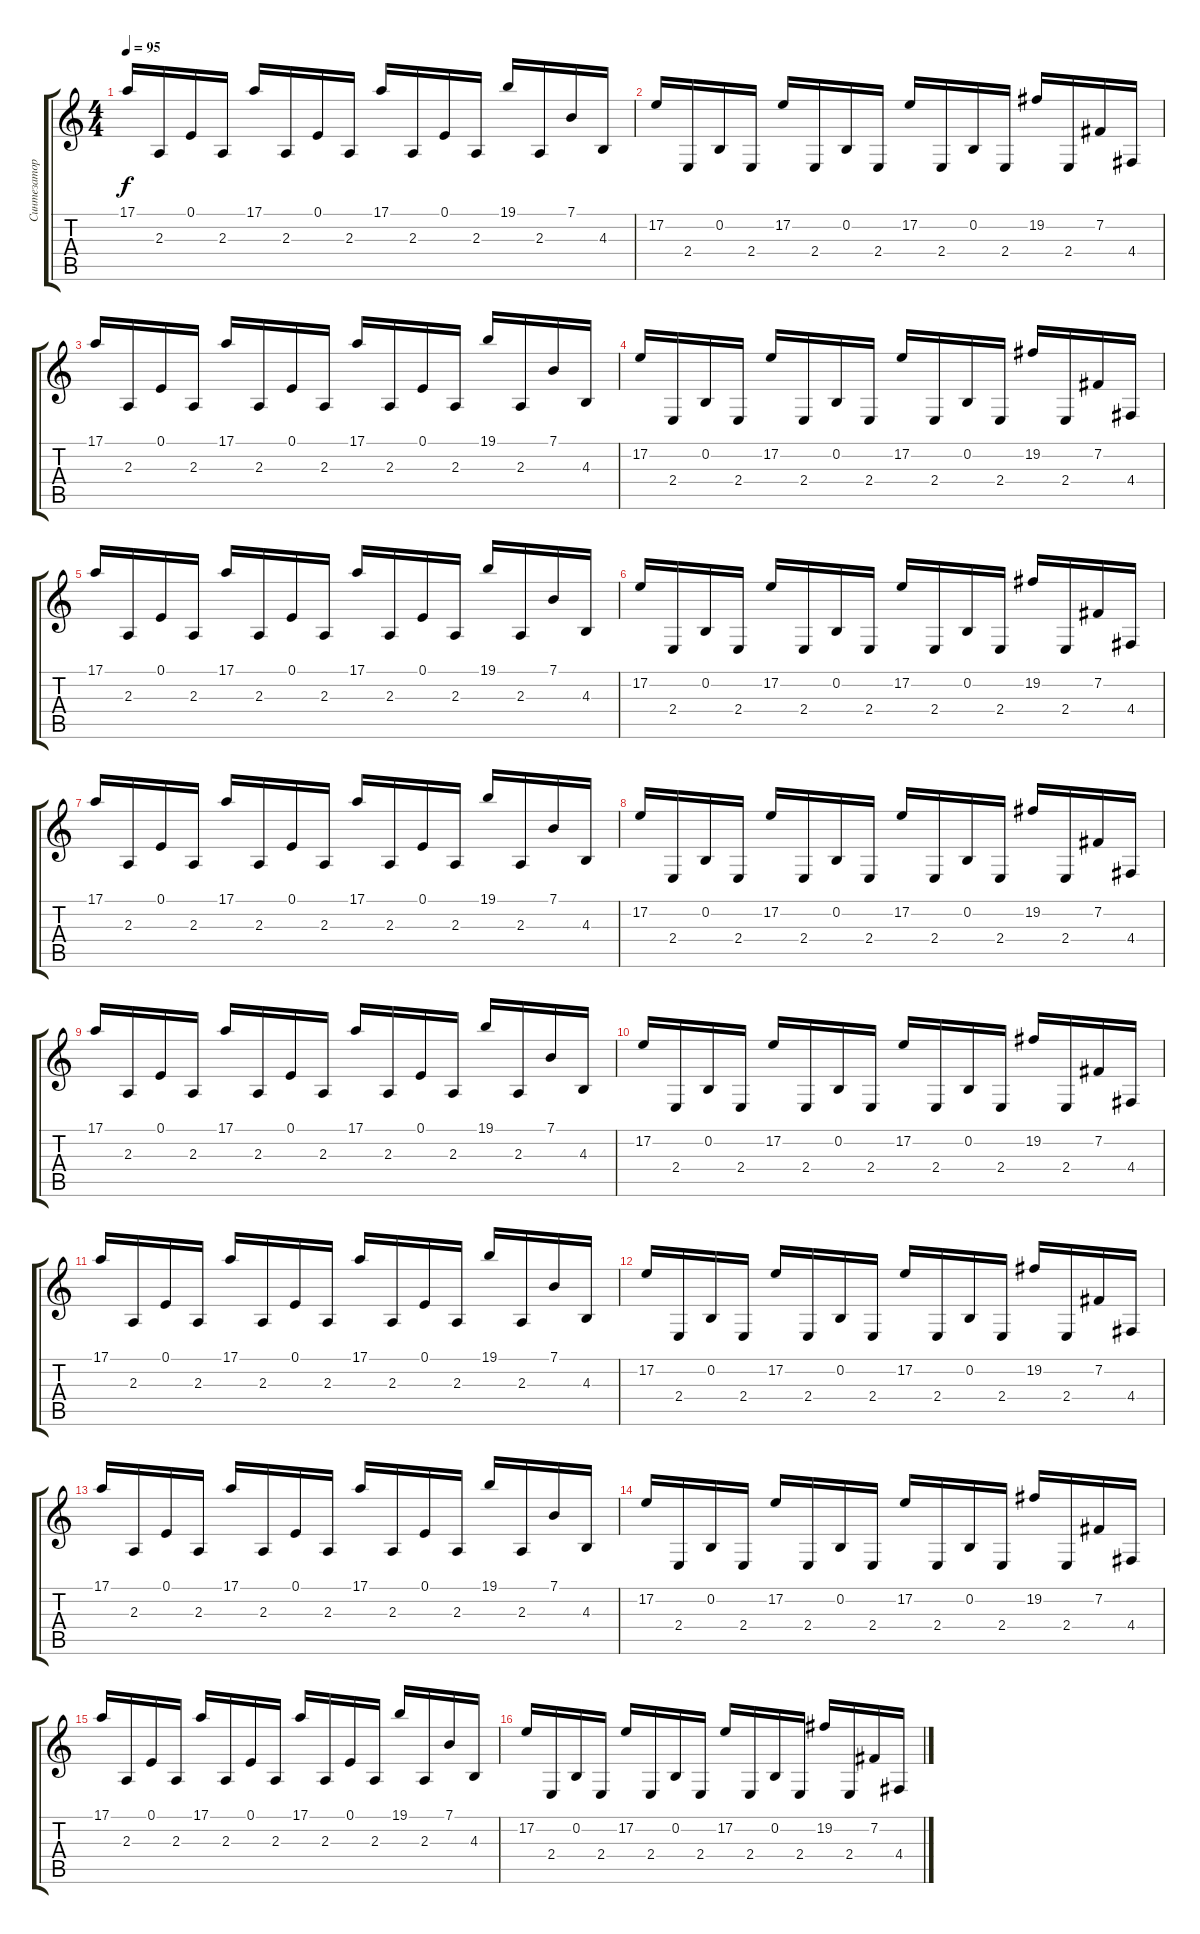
\track ("Синтезатор" "Синтезатор") {instrument lead2sawtooth}
\staff {score tabs}
\tuning (E4 B3 G3 D3 A2 E2) {hide}
\ts (4 4)
\tempo 95
\clef g2
\ks c
17.1.16{dy f} 2.3.16 0.1.16 2.3.16 17.1.16 2.3.16 0.1.16 2.3.16 17.1.16 2.3.16 0.1.16 2.3.16 19.1.16 2.3.16 7.1.16 4.3.16 |
17.2.16 2.4.16 0.2.16 2.4.16 17.2.16 2.4.16 0.2.16 2.4.16 17.2.16 2.4.16 0.2.16 2.4.16 19.2.16 2.4.16 7.2.16 4.4.16 |
17.1.16 2.3.16 0.1.16 2.3.16 17.1.16 2.3.16 0.1.16 2.3.16 17.1.16 2.3.16 0.1.16 2.3.16 19.1.16 2.3.16 7.1.16 4.3.16 |
17.2.16 2.4.16 0.2.16 2.4.16 17.2.16 2.4.16 0.2.16 2.4.16 17.2.16 2.4.16 0.2.16 2.4.16 19.2.16 2.4.16 7.2.16 4.4.16 |
17.1.16 2.3.16 0.1.16 2.3.16 17.1.16 2.3.16 0.1.16 2.3.16 17.1.16 2.3.16 0.1.16 2.3.16 19.1.16 2.3.16 7.1.16 4.3.16 |
17.2.16 2.4.16 0.2.16 2.4.16 17.2.16 2.4.16 0.2.16 2.4.16 17.2.16 2.4.16 0.2.16 2.4.16 19.2.16 2.4.16 7.2.16 4.4.16 |
17.1.16 2.3.16 0.1.16 2.3.16 17.1.16 2.3.16 0.1.16 2.3.16 17.1.16 2.3.16 0.1.16 2.3.16 19.1.16 2.3.16 7.1.16 4.3.16 |
17.2.16 2.4.16 0.2.16 2.4.16 17.2.16 2.4.16 0.2.16 2.4.16 17.2.16 2.4.16 0.2.16 2.4.16 19.2.16 2.4.16 7.2.16 4.4.16 |
17.1.16 2.3.16 0.1.16 2.3.16 17.1.16 2.3.16 0.1.16 2.3.16 17.1.16 2.3.16 0.1.16 2.3.16 19.1.16 2.3.16 7.1.16 4.3.16 |
17.2.16 2.4.16 0.2.16 2.4.16 17.2.16 2.4.16 0.2.16 2.4.16 17.2.16 2.4.16 0.2.16 2.4.16 19.2.16 2.4.16 7.2.16 4.4.16 |
17.1.16 2.3.16 0.1.16 2.3.16 17.1.16 2.3.16 0.1.16 2.3.16 17.1.16 2.3.16 0.1.16 2.3.16 19.1.16 2.3.16 7.1.16 4.3.16 |
17.2.16 2.4.16 0.2.16 2.4.16 17.2.16 2.4.16 0.2.16 2.4.16 17.2.16 2.4.16 0.2.16 2.4.16 19.2.16 2.4.16 7.2.16 4.4.16 |
17.1.16 2.3.16 0.1.16 2.3.16 17.1.16 2.3.16 0.1.16 2.3.16 17.1.16 2.3.16 0.1.16 2.3.16 19.1.16 2.3.16 7.1.16 4.3.16 |
17.2.16 2.4.16 0.2.16 2.4.16 17.2.16 2.4.16 0.2.16 2.4.16 17.2.16 2.4.16 0.2.16 2.4.16 19.2.16 2.4.16 7.2.16 4.4.16 |
17.1.16 2.3.16 0.1.16 2.3.16 17.1.16 2.3.16 0.1.16 2.3.16 17.1.16 2.3.16 0.1.16 2.3.16 19.1.16 2.3.16 7.1.16 4.3.16 |
17.2.16{volume 0} 2.4.16 0.2.16 2.4.16 17.2.16 2.4.16 0.2.16 2.4.16 17.2.16 2.4.16 0.2.16 2.4.16 19.2.16 2.4.16 7.2.16 4.4.16
